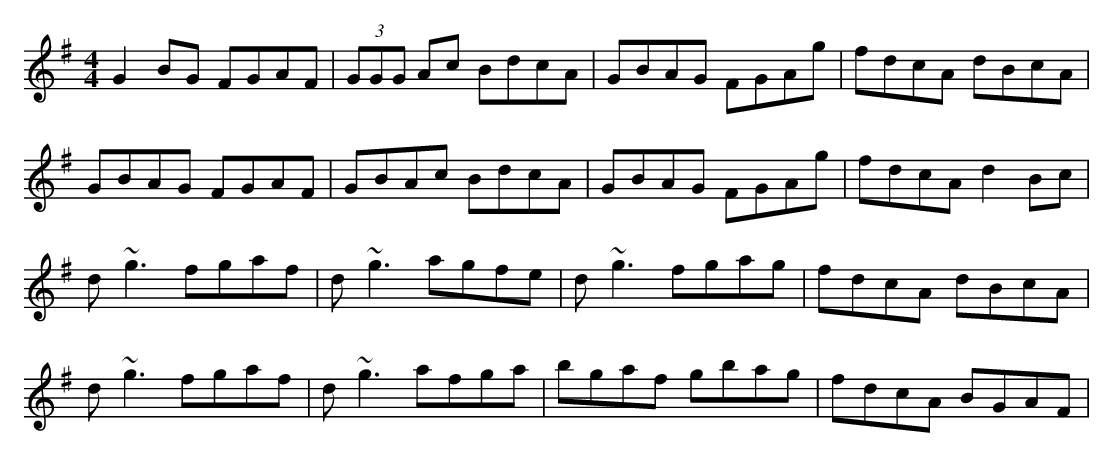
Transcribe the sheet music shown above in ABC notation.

X:1
M:4/4
K:G
G2 BG FGAF|(3GGG Ac BdcA|GBAG FGAg|fdcA dBcA|
GBAG FGAF|GBAc BdcA|GBAG FGAg|fdcA d2 Bc|
d~g3 fgaf|d~g3 agfe|d~g3 fgag|fdcA dBcA|
d~g3 fgaf|d~g3 afga|bgaf gbag|fdcA BGAF|
